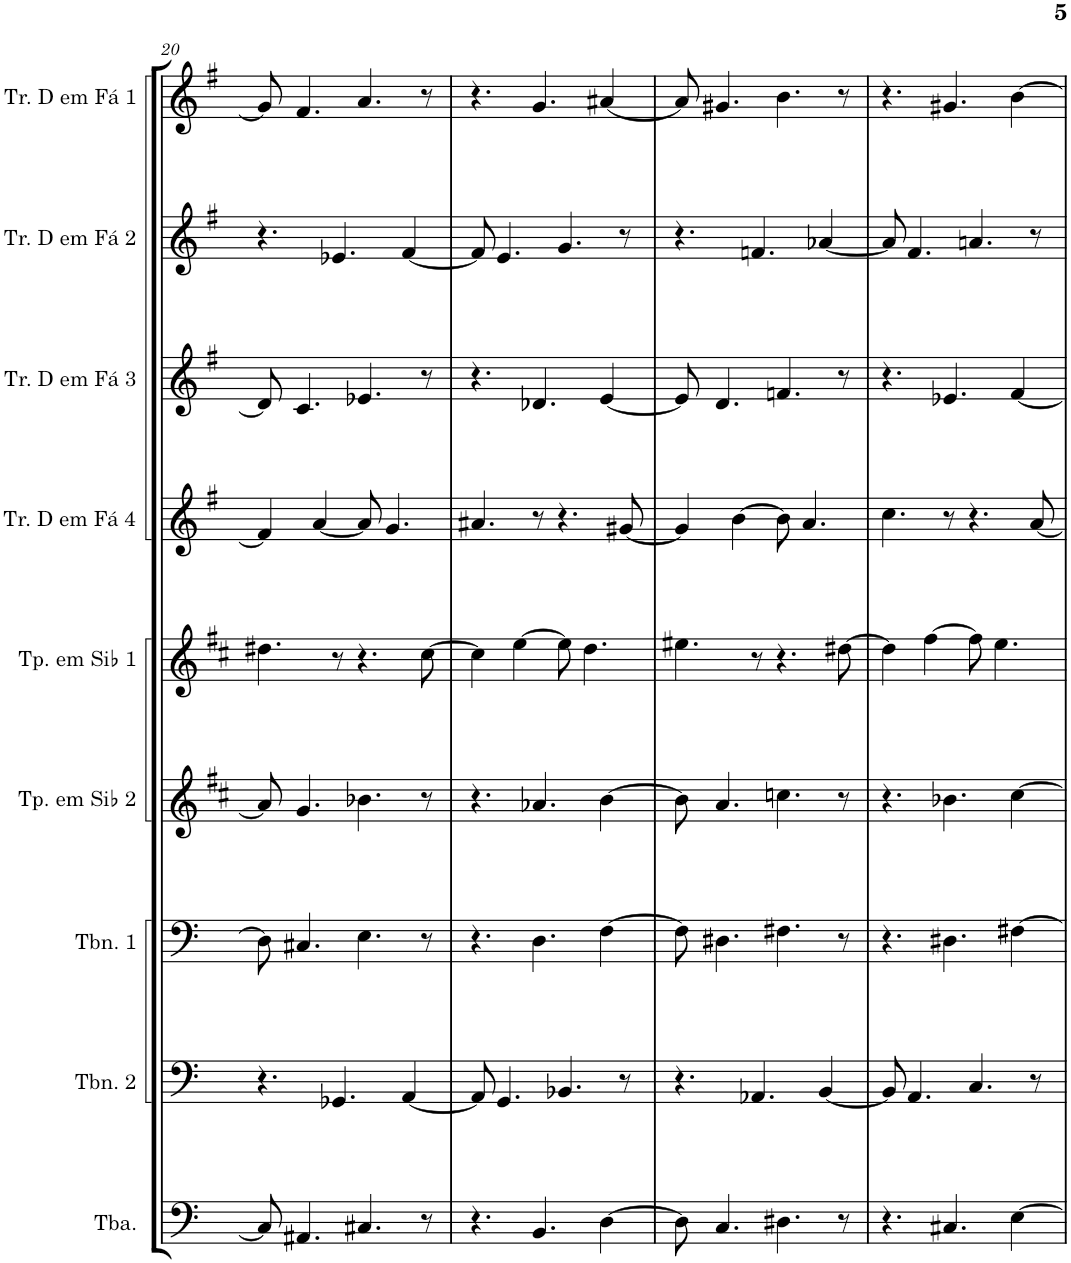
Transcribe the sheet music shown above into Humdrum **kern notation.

**kern	**kern	**kern	**kern	**kern	**kern	**kern	**kern	**kern
*part9	*part8	*part7	*part6	*part5	*part4	*part3	*part2	*part1
*staff9	*staff8	*staff7	*staff6	*staff5	*staff4	*staff3	*staff2	*staff1
*I"Tuba	*I"Trombone 2	*I"Trombone 1	*I"Trompete em Sib 2	*I"Trompete em Sib 1	*I"Trompa em Fá 4	*I"Trompa em Fá 3	*I"Trompa em Fá 2	*I"Trompa em Fá 1
*I'Tba.	*I'Tbn. 2	*I'Tbn. 1	*I'Tp. em Sib 2	*I'Tp. em Sib 1	*	*	*	*
!!LO:PB:g=z
*clefF4	*clefF4	*clefF4	*clefG2	*clefG2	*clefG2	*clefG2	*clefG2	*clefG2
*	*	*	*Trd1c2	*Trd1c2	*Trd4c7	*Trd4c7	*Trd4c7	*Trd4c7
*k[]	*k[]	*k[]	*k[f#c#]	*k[f#c#]	*k[f#]	*k[f#]	*k[f#]	*k[f#]
*M4/4	*M4/4	*M4/4	*M4/4	*M4/4	*M4/4	*M4/4	*M4/4	*M4/4
=20	=20	=20	=20	=20	=20	=20	=20	=20
8C/]	4.r	8D#\]	8a/]	4.dd#X\	4f#/]	8d/]	4.r	8g#/]
4.AA#X/	.	4.C#X/	4.g/	.	.	4.c/	.	4.f#/
.	.	.	.	.	[4a/	.	.	.
.	4.GG-X/	.	.	8r	.	.	4.e-X/	.
4.C#X/	.	4.E\	4.b-X\	4.r	8a/]	4.e-X/	.	4.a/
.	.	.	.	.	4.g/	.	.	.
.	[4AA/	.	.	.	.	.	[4f#/	.
8r	.	8r	8r	[8cc#\	.	8r	.	8r
=21	=21	=21	=21	=21	=21	=21	=21	=21
4.r	8AA/]	4.r	4.r	4cc#\]	4.a#X/	4.r	8f#/]	4.r
.	4.GG/	.	.	.	.	.	4.e/	.
.	.	.	.	[4ee\	.	.	.	.
4.BB/	.	4.D\	4.a-X/	.	8r	4.d-X/	.	4.g/
.	4.BB-X/	.	.	8ee\]	4.r	.	4.g/	.
.	.	.	.	4.dd\	.	.	.	.
[4D\	.	[4F\	[4b\	.	.	[4e/	.	[4a#X/
.	8r	.	.	.	[8g#X/	.	8r	.
=22	=22	=22	=22	=22	=22	=22	=22	=22
8D\]	4.r	8F\]	8b\]	4.ee#X\	4g#/]	8e/]	4.r	8a#/]
4.C/	.	4.D#X\	4.a/	.	.	4.d/	.	4.g#X/
.	.	.	.	.	[4b\	.	.	.
.	4.AA-X/	.	.	8r	.	.	4.fn/	.
4.D#X\	.	4.F#X\	4.ccn\	4.r	8b\]	4.fn/	.	4.b\
.	.	.	.	.	4.a/	.	.	.
.	[4BB/	.	.	.	.	.	[4a-X/	.
8r	.	8r	8r	[8dd#X\	.	8r	.	8r
=23	=23	=23	=23	=23	=23	=23	=23	=23
4.r	8BB/]	4.r	4.r	4dd#\]	4.cc\	4.r	8a-/]	4.r
.	4.AA/	.	.	.	.	.	4.f#/	.
.	.	.	.	[4ff#\	.	.	.	.
4.C#X/	.	4.D#X\	4.b-X\	.	8r	4.e-X/	.	4.g#X/
.	4.C/	.	.	8ff#\]	4.r	.	4.an/	.
.	.	.	.	4.ee\	.	.	.	.
[4E\	.	[4F#X\	[4cc#\	.	.	[4f#/	.	[4b\
.	8r	.	.	.	[8a/	.	8r	.
=	=	=	=	=	=	=	=	=
*-	*-	*-	*-	*-	*-	*-	*-	*-
